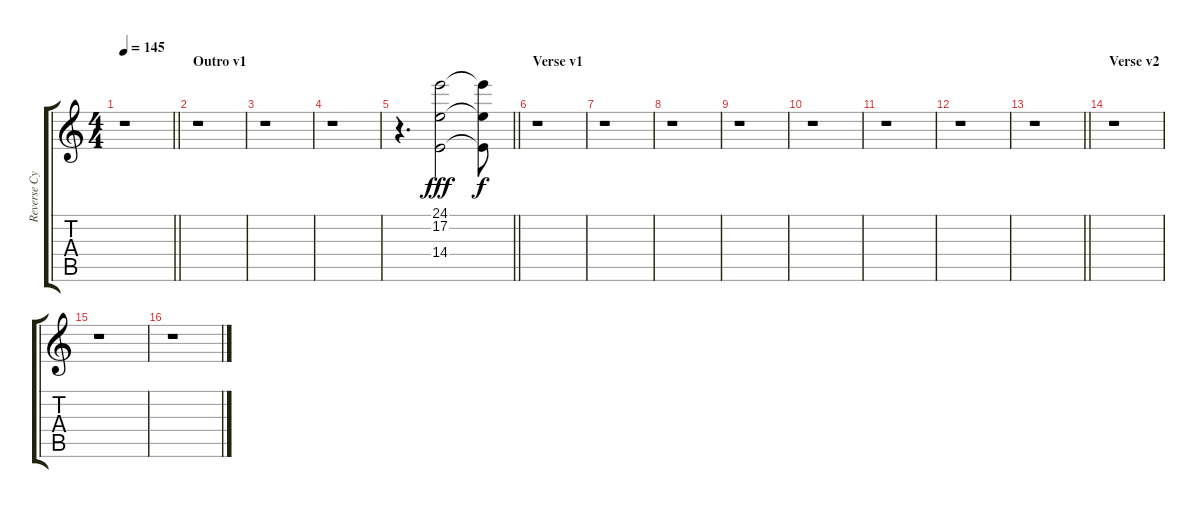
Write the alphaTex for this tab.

\track ("Reverse Cymbal" "Reverse Cy") {instrument reversecymbal}
\staff {score tabs}
\tuning (E4 B3 G3 D3 A2 E2) {hide}
\ts (4 4)
\tempo 145
\clef g2
\barLineRight lightlight
\ks c
r.1{dy f} |
\section ("" "Outro v1")
r.1 |
r.1 |
r.1 |
\barLineRight lightlight
r.4{d volume 16} (24.1 17.2 14.4).2{dy fff} (24.1{t} 17.2{t} 14.4{t}).8{dy f} |
\section ("" "Verse v1")
r.1 |
r.1 |
r.1 |
r.1 |
r.1 |
r.1 |
r.1 |
\barLineRight lightlight
r.1 |
\section ("" "Verse v2")
r.1 |
r.1 |
r.1
